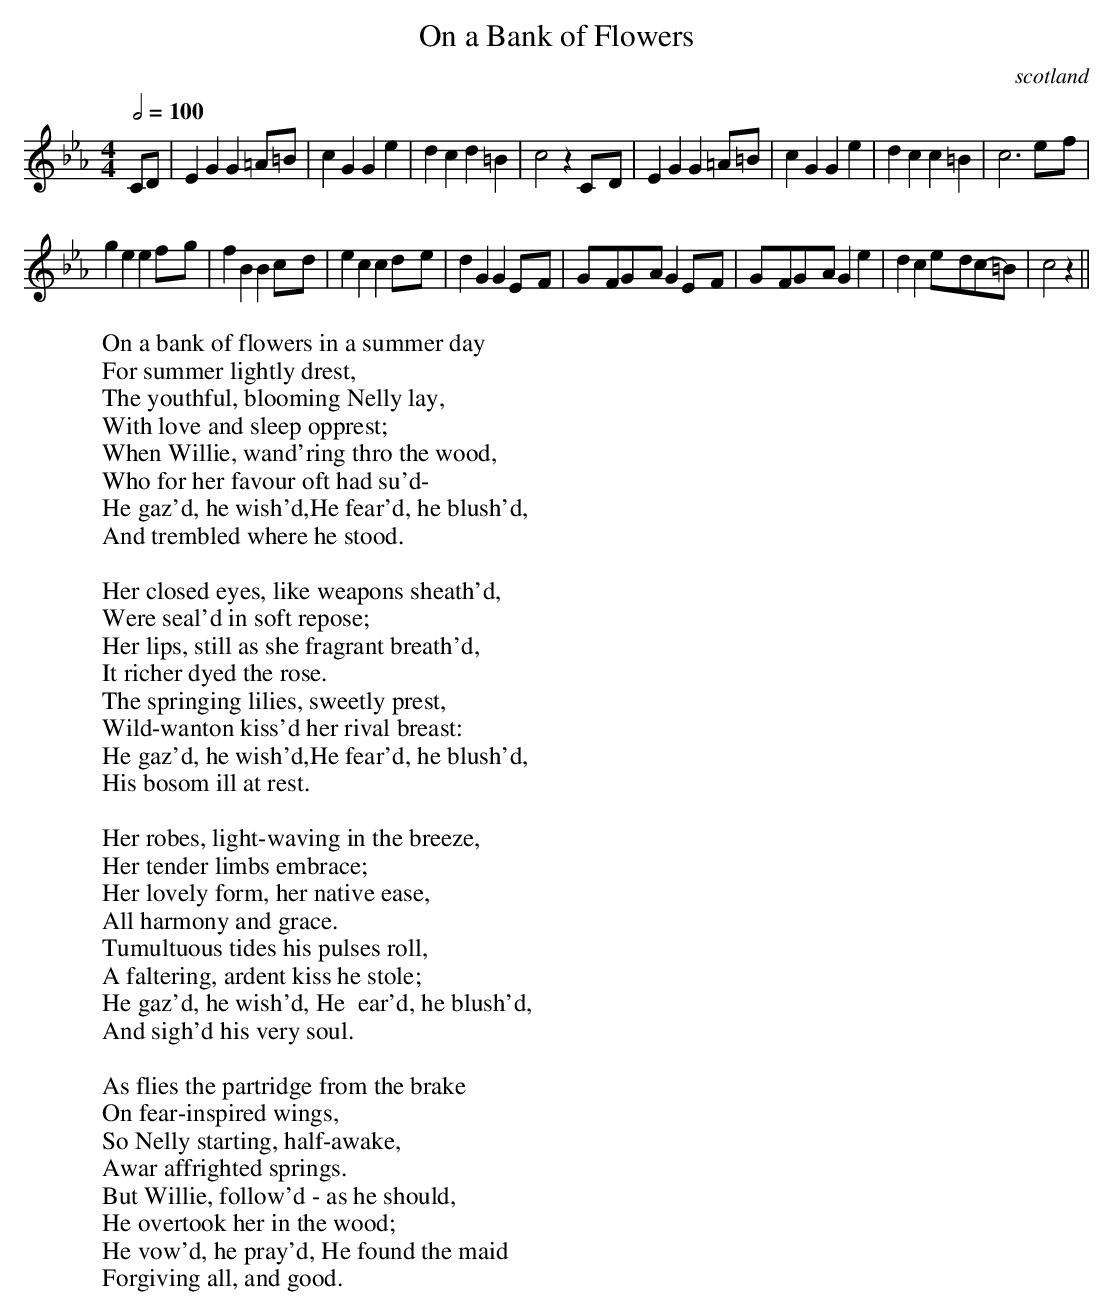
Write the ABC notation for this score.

X:1
T:On a Bank of Flowers
O:scotland
M:4/4
L:1/8
Q:2/4=100
W:On a bank of flowers in a summer day
W:For summer lightly drest,
W:The youthful, blooming Nelly lay,
W:With love and sleep opprest;
W:When Willie, wand'ring thro the wood,
W:Who for her favour oft had su'd-
W:He gaz'd, he wish'd,He fear'd, he blush'd,
W:And trembled where he stood.
W:
W:Her closed eyes, like weapons sheath'd,
W:Were seal'd in soft repose;
W:Her lips, still as she fragrant breath'd,
W:It richer dyed the rose.
W:The springing lilies, sweetly prest,
W:Wild-wanton kiss'd her rival breast:
W:He gaz'd, he wish'd,He fear'd, he blush'd,
W:His bosom ill at rest.
W:
W:Her robes, light-waving in the breeze,
W:Her tender limbs embrace;
W:Her lovely form, her native ease,
W:All harmony and grace.
W:Tumultuous tides his pulses roll,
W:A faltering, ardent kiss he stole;
W:He gaz'd, he wish'd, He  ear'd, he blush'd,
W:And sigh'd his very soul.
W:
W:As flies the partridge from the brake
W:On fear-inspired wings,
W:So Nelly starting, half-awake,
W:Awar affrighted springs.
W:But Willie, follow'd - as he should,
W:He overtook her in the wood;
W:He vow'd, he pray'd, He found the maid
W:Forgiving all, and good.
K:Eb
CD|E2G2 G2=A=B|c2G2 G2e2|d2c2 d2=B2|c4 z2C-D|\
E2G2 G2=A-=B|c2G2 G2e2|d2c2 c2=B2|c6e-f|
g2e2 e2f-g|f2B2 B2c-d|e2c2 c2d-e|d2G2 G2E-F|\
G-FG-A G2E-F|G-FG-A G2e2|d2c2 e-dc-=B|c4 z2||
